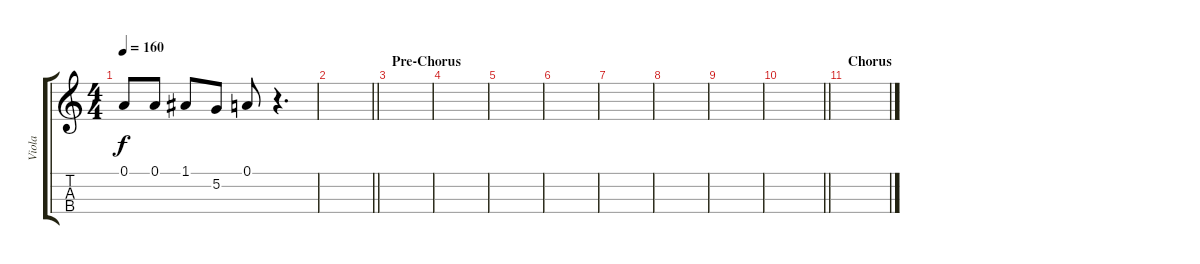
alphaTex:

\track ("Viola" "Viola") {instrument viola}
\staff {score tabs}
\tuning (A4 D4 G3 C3) {hide}
\ts (4 4)
\tempo 160
\clef g2
\ks c
0.1{t}.8{dy f} 0.1.8 1.1.8 5.2.8 0.1.8 r.4{d} |
\barLineRight lightlight
|
\section ("" "Pre-Chorus")
|
|
|
|
|
|
|
\barLineRight lightlight
|
\section ("" "Chorus")
